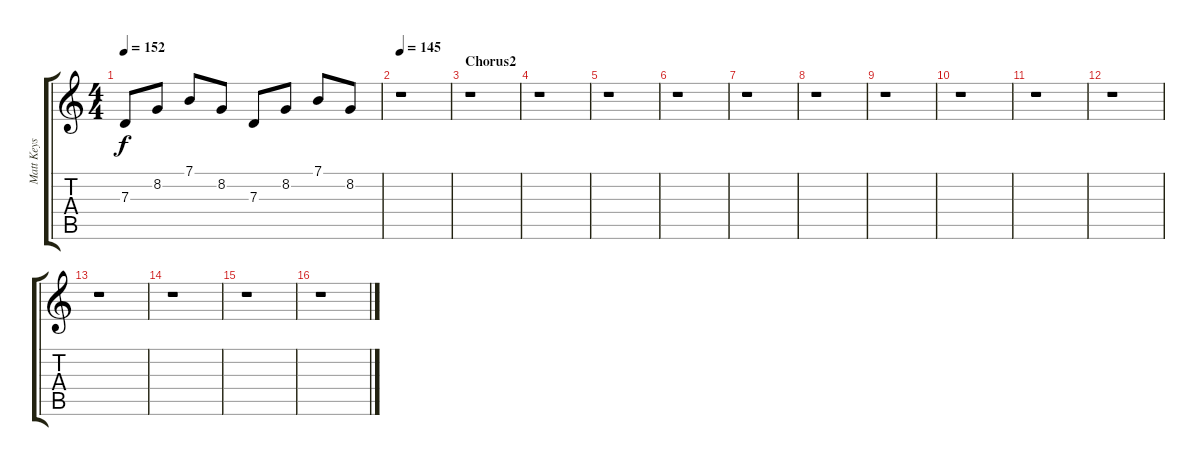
\track ("Matt Keys (Left)" "Matt Keys ") {instrument electricpiano1}
\staff {score tabs}
\tuning (E4 B3 G3 D3 A2 E2) {hide}
\ts (4 4)
\tempo 152
\clef g2
\ks c
7.3.8{dy f} 8.2.8 7.1.8 8.2.8 7.3.8 8.2.8 7.1.8 8.2.8 |
\tempo 145
r.1 |
\section ("" "Chorus2")
r.1 |
r.1 |
r.1 |
r.1 |
r.1 |
r.1 |
r.1 |
r.1 |
r.1 |
r.1 |
r.1 |
r.1 |
r.1 |
r.1
